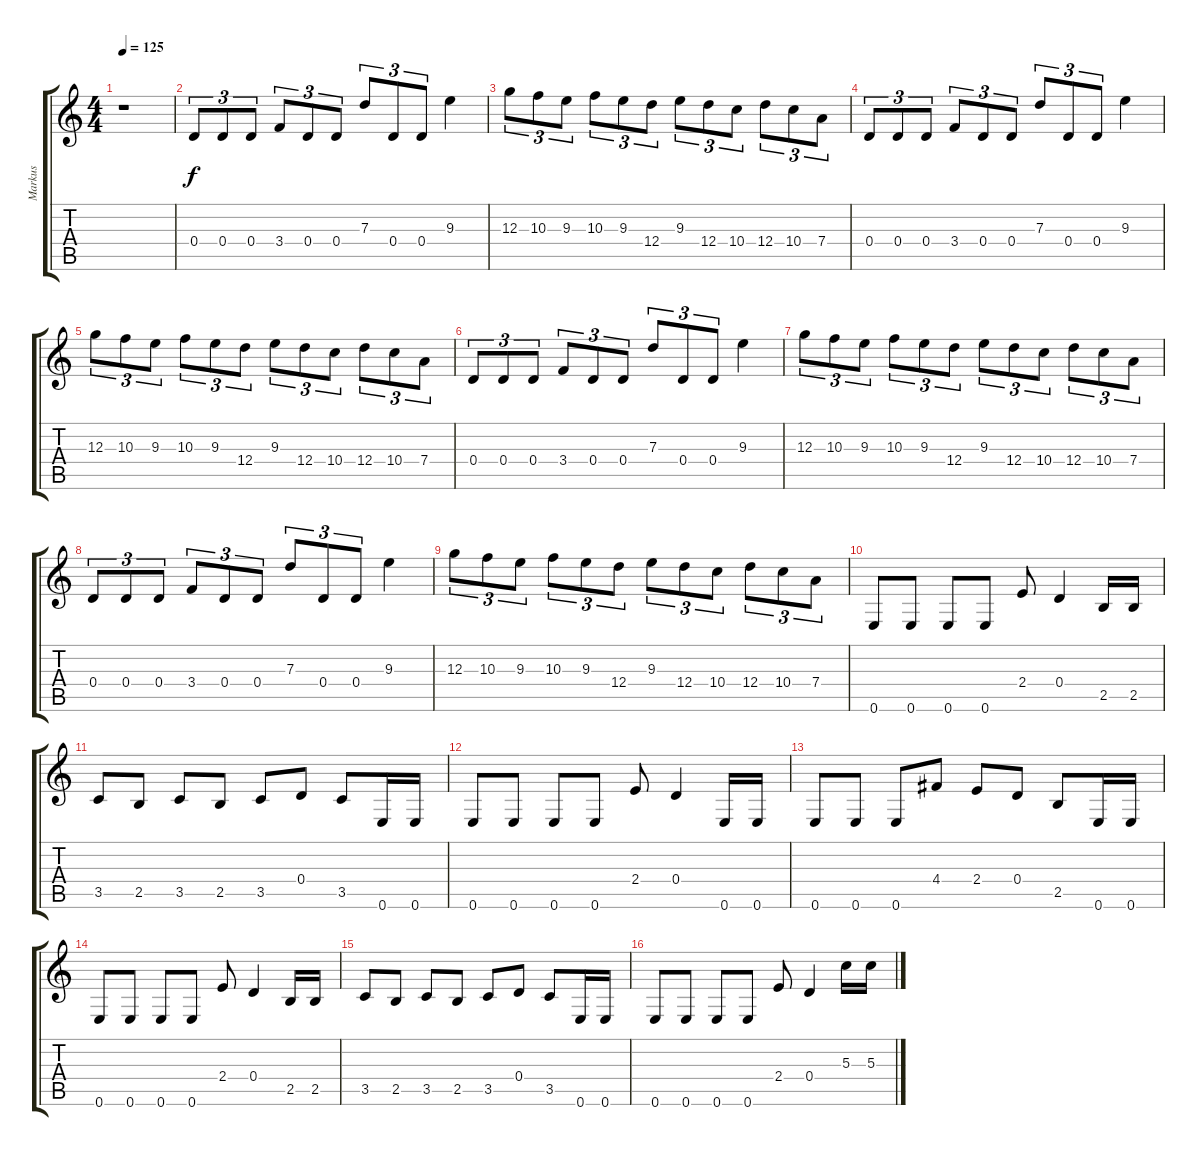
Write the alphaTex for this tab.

\track ("Markus" "Markus") {instrument electricbasspick}
\staff {score tabs}
\tuning (E4 B3 G3 D3 A2 E2) {hide}
\ts (4 4)
\tempo 125
\clef g2
\ks c
r.1{dy f instrument electricbasspick} |
0.4.8{tu (3 2)} 0.4.8{tu (3 2)} 0.4.8{tu (3 2)} 3.4.8{tu (3 2)} 0.4.8{tu (3 2)} 0.4.8{tu (3 2)} 7.3.8{tu (3 2)} 0.4.8{tu (3 2)} 0.4.8{tu (3 2)} 9.3.4 |
12.3.8{tu (3 2)} 10.3.8{tu (3 2)} 9.3.8{tu (3 2)} 10.3.8{tu (3 2)} 9.3.8{tu (3 2)} 12.4.8{tu (3 2)} 9.3.8{tu (3 2)} 12.4.8{tu (3 2)} 10.4.8{tu (3 2)} 12.4.8{tu (3 2)} 10.4.8{tu (3 2)} 7.4.8{tu (3 2)} |
0.4.8{tu (3 2)} 0.4.8{tu (3 2)} 0.4.8{tu (3 2)} 3.4.8{tu (3 2)} 0.4.8{tu (3 2)} 0.4.8{tu (3 2)} 7.3.8{tu (3 2)} 0.4.8{tu (3 2)} 0.4.8{tu (3 2)} 9.3.4 |
12.3.8{tu (3 2)} 10.3.8{tu (3 2)} 9.3.8{tu (3 2)} 10.3.8{tu (3 2)} 9.3.8{tu (3 2)} 12.4.8{tu (3 2)} 9.3.8{tu (3 2)} 12.4.8{tu (3 2)} 10.4.8{tu (3 2)} 12.4.8{tu (3 2)} 10.4.8{tu (3 2)} 7.4.8{tu (3 2)} |
0.4.8{tu (3 2)} 0.4.8{tu (3 2)} 0.4.8{tu (3 2)} 3.4.8{tu (3 2)} 0.4.8{tu (3 2)} 0.4.8{tu (3 2)} 7.3.8{tu (3 2)} 0.4.8{tu (3 2)} 0.4.8{tu (3 2)} 9.3.4 |
12.3.8{tu (3 2)} 10.3.8{tu (3 2)} 9.3.8{tu (3 2)} 10.3.8{tu (3 2)} 9.3.8{tu (3 2)} 12.4.8{tu (3 2)} 9.3.8{tu (3 2)} 12.4.8{tu (3 2)} 10.4.8{tu (3 2)} 12.4.8{tu (3 2)} 10.4.8{tu (3 2)} 7.4.8{tu (3 2)} |
0.4.8{tu (3 2)} 0.4.8{tu (3 2)} 0.4.8{tu (3 2)} 3.4.8{tu (3 2)} 0.4.8{tu (3 2)} 0.4.8{tu (3 2)} 7.3.8{tu (3 2)} 0.4.8{tu (3 2)} 0.4.8{tu (3 2)} 9.3.4 |
12.3.8{tu (3 2)} 10.3.8{tu (3 2)} 9.3.8{tu (3 2)} 10.3.8{tu (3 2)} 9.3.8{tu (3 2)} 12.4.8{tu (3 2)} 9.3.8{tu (3 2)} 12.4.8{tu (3 2)} 10.4.8{tu (3 2)} 12.4.8{tu (3 2)} 10.4.8{tu (3 2)} 7.4.8{tu (3 2)} |
0.6.8 0.6.8 0.6.8 0.6.8 2.4.8 0.4.4 2.5.16 2.5.16 |
3.5.8 2.5.8 3.5.8 2.5.8 3.5.8 0.4.8 3.5.8 0.6.16 0.6.16 |
0.6.8 0.6.8 0.6.8 0.6.8 2.4.8 0.4.4 0.6.16 0.6.16 |
0.6.8 0.6.8 0.6.8 4.4.8 2.4.8 0.4.8 2.5.8 0.6.16 0.6.16 |
0.6.8 0.6.8 0.6.8 0.6.8 2.4.8 0.4.4 2.5.16 2.5.16 |
3.5.8 2.5.8 3.5.8 2.5.8 3.5.8 0.4.8 3.5.8 0.6.16 0.6.16 |
0.6.8 0.6.8 0.6.8 0.6.8 2.4.8 0.4.4 5.3.16 5.3.16
